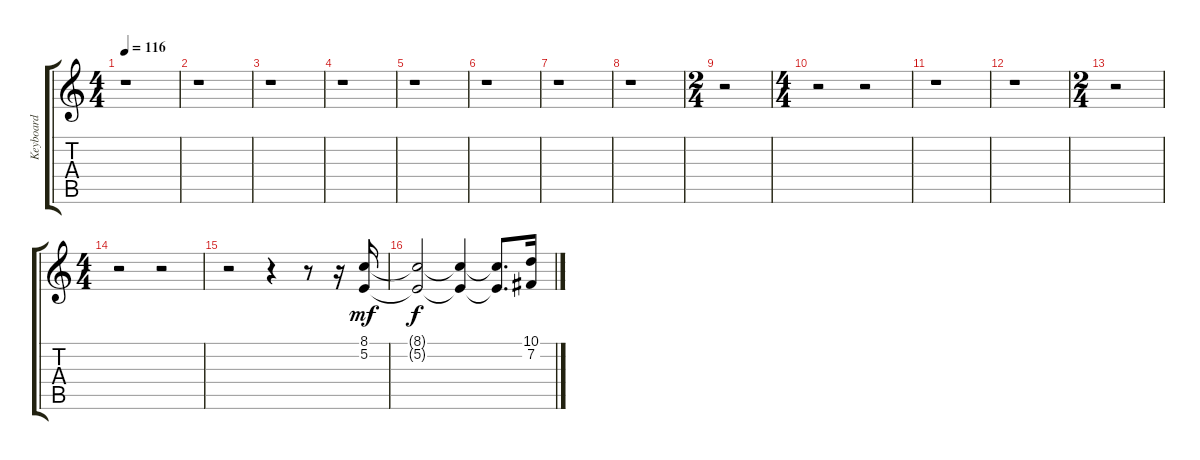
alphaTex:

\track ("Keyboard" "Keyboard") {instrument acousticgrandpiano}
\staff {score tabs}
\tuning (E4 B3 G3 D3 A2 D2) {hide}
\ts (4 4)
\tempo 116
\clef g2
\ks c
r.1{dy f} |
r.1 |
r.1 |
r.1 |
r.1 |
r.1 |
r.1 |
r.1 |
\ts (2 4)
r.2 |
\ts (4 4)
r.2 r.2 |
r.1 |
r.1 |
\ts (2 4)
r.2 |
\ts (4 4)
r.2 r.2 |
r.2 r.4 r.8 r.16 (8.1 5.2).16{dy mf} |
(8.1{t} 5.2{t}).2{dy f} (8.1{t} 5.2{t}).4 (8.1{t} 5.2{t}).8{d} (10.1 7.2).16
